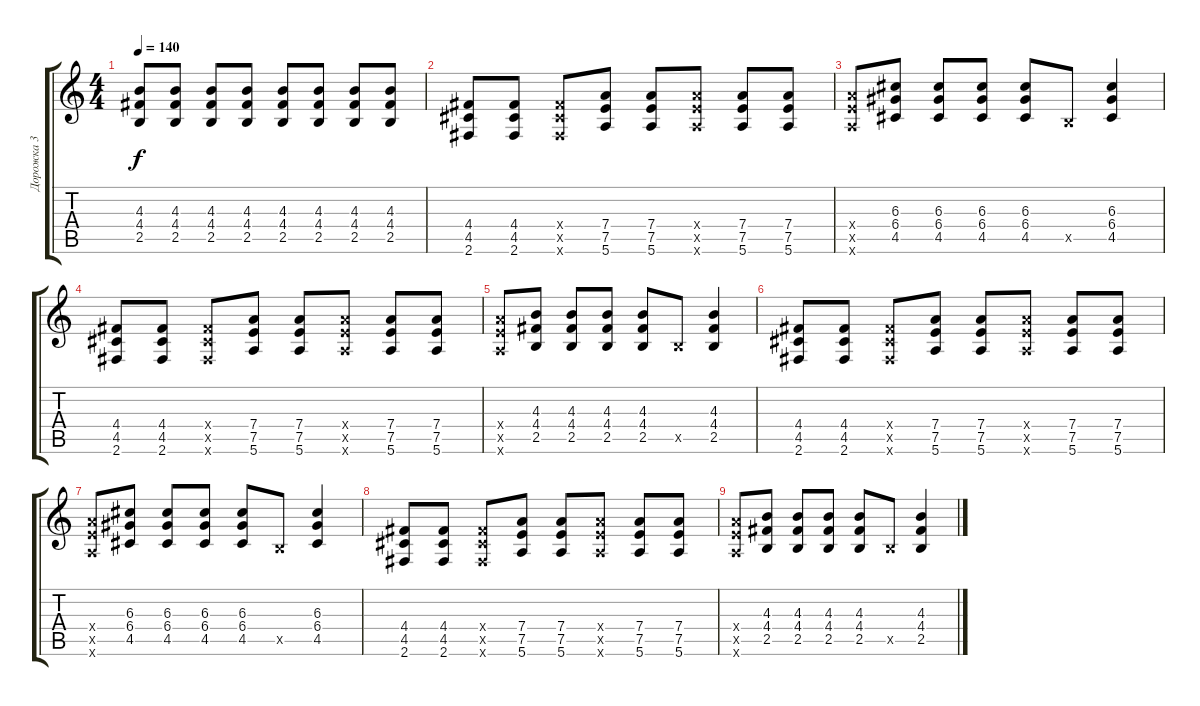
\track ("Дорожка 3" "Дорожка 3") {instrument overdrivenguitar}
\staff {score tabs}
\tuning (E4 B3 G3 D3 A2 E2) {hide}
\ts (4 4)
\tempo 140
\clef g2
\ks c
(4.3 4.4 2.5).8{dy f} (4.3 4.4 2.5).8 (4.3 4.4 2.5).8 (4.3 4.4 2.5).8 (4.3 4.4 2.5).8 (4.3 4.4 2.5).8 (4.3 4.4 2.5).8 (4.3 4.4 2.5).8 |
(4.4 4.5 2.6).8 (4.4 4.5 2.6).8 (4.4{x} 4.5{x} 2.6{x}).8 (7.4 7.5 5.6).8 (7.4 7.5 5.6).8 (7.4{x} 7.5{x} 5.6{x}).8 (7.4 7.5 5.6).8 (7.4 7.5 5.6).8 |
(7.4{x} 7.5{x} 5.6{x}).8 (6.3 6.4 4.5).8 (6.3 6.4 4.5).8 (6.3 6.4 4.5).8 (6.3 6.4 4.5).8 2.5{x}.8 (6.3 6.4 4.5).4 |
(4.4 4.5 2.6).8 (4.4 4.5 2.6).8 (4.4{x} 4.5{x} 2.6{x}).8 (7.4 7.5 5.6).8 (7.4 7.5 5.6).8 (7.4{x} 7.5{x} 5.6{x}).8 (7.4 7.5 5.6).8 (7.4 7.5 5.6).8 |
(7.4{x} 7.5{x} 5.6{x}).8 (4.3 4.4 2.5).8 (4.3 4.4 2.5).8 (4.3 4.4 2.5).8 (4.3 4.4 2.5).8 2.5{x}.8 (4.3 4.4 2.5).4 |
(4.4 4.5 2.6).8 (4.4 4.5 2.6).8 (4.4{x} 4.5{x} 2.6{x}).8 (7.4 7.5 5.6).8 (7.4 7.5 5.6).8 (7.4{x} 7.5{x} 5.6{x}).8 (7.4 7.5 5.6).8 (7.4 7.5 5.6).8 |
(7.4{x} 7.5{x} 5.6{x}).8 (6.3 6.4 4.5).8 (6.3 6.4 4.5).8 (6.3 6.4 4.5).8 (6.3 6.4 4.5).8 2.5{x}.8 (6.3 6.4 4.5).4 |
(4.4 4.5 2.6).8 (4.4 4.5 2.6).8 (4.4{x} 4.5{x} 2.6{x}).8 (7.4 7.5 5.6).8 (7.4 7.5 5.6).8 (7.4{x} 7.5{x} 5.6{x}).8 (7.4 7.5 5.6).8 (7.4 7.5 5.6).8 |
(7.4{x} 7.5{x} 5.6{x}).8 (4.3 4.4 2.5).8 (4.3 4.4 2.5).8 (4.3 4.4 2.5).8 (4.3 4.4 2.5).8 2.5{x}.8 (4.3 4.4 2.5).4
